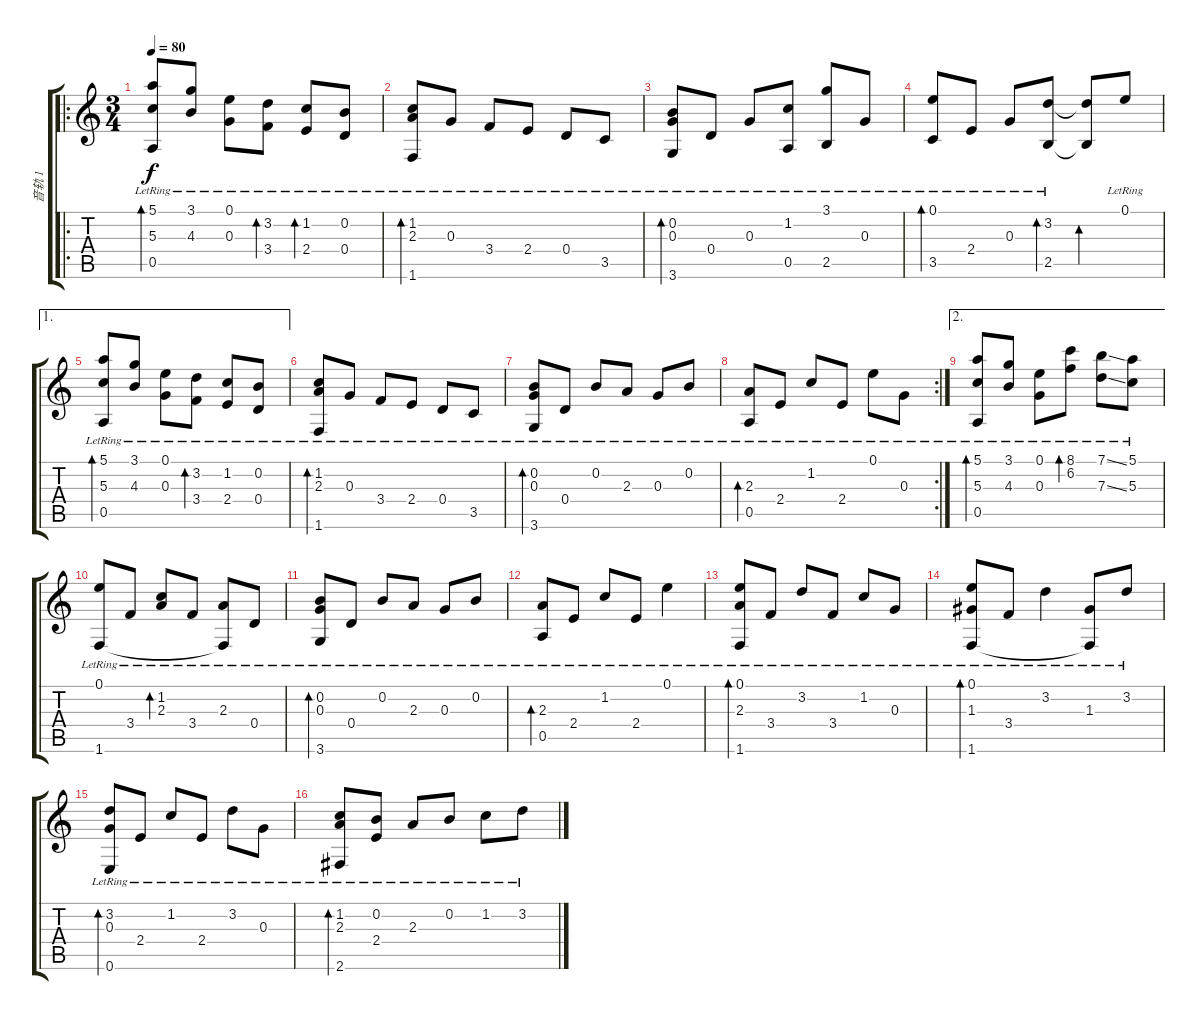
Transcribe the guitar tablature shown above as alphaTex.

\track ("音轨 1" "音轨 1") {instrument acousticguitarsteel}
\staff {score tabs}
\tuning (E4 B3 G3 D3 A2 E2) {hide}
\ro
\ts (3 4)
\tempo 80
\clef g2
\ks c
(5.1{lr} 5.3{lr} 0.5{lr}).8{bd 240 dy f} (3.1{lr} 4.3{lr}).8 (0.1{lr} 0.3{lr}).8 (3.2{lr} 3.4{lr}).8{bd 240} (1.2{lr} 2.4{lr}).8{bd 240} (0.2{lr} 0.4{lr}).8 |
(1.2{lr} 2.3{lr} 1.6{lr}).8{bd 240} 0.3{lr}.8 3.4{lr}.8 2.4{lr}.8 0.4{lr}.8 3.5{lr}.8 |
(0.2{lr} 0.3{lr} 3.6{lr}).8{bd 240} 0.4{lr}.8 0.3{lr}.8 (1.2{lr} 0.5{lr}).8 (3.1{lr} 2.5{lr}).8 0.3{lr}.8 |
(0.1{lr} 3.5{lr}).8{bd 240} 2.4{lr}.8 0.3{lr}.8 (3.2{lr} 2.5{lr}).8{bd 240} (3.2{t} 2.5{t}).8{bd 240} 0.1{lr}.8 |
\ae 1
(5.1{lr} 5.3{lr} 0.5{lr}).8{bd 240} (3.1{lr} 4.3{lr}).8 (0.1{lr} 0.3{lr}).8 (3.2{lr} 3.4{lr}).8{bd 240} (1.2{lr} 2.4{lr}).8 (0.2{lr} 0.4{lr}).8 |
(1.2{lr} 2.3{lr} 1.6{lr}).8{bd 240} 0.3{lr}.8 3.4{lr}.8 2.4{lr}.8 0.4{lr}.8 3.5{lr}.8 |
(0.2{lr} 0.3{lr} 3.6{lr}).8{bd 240} 0.4{lr}.8 0.2{lr}.8 2.3{lr}.8 0.3{lr}.8 0.2{lr}.8 |
\rc 2
(2.3{lr} 0.5{lr}).8{bd 240} 2.4{lr}.8 1.2{lr}.8 2.4{lr}.8 0.1{lr}.8 0.3{lr}.8 |
\ae 2
(5.1{lr} 5.3{lr} 0.5{lr}).8{bd 240} (3.1{lr} 4.3{lr}).8 (0.1{lr} 0.3{lr}).8 (8.1{lr} 6.2{lr}).8{bd 240} (7.1{ss lr} 7.3{ss lr}).8 (5.1{lr} 5.3{lr}).8 |
(0.1{lr} 1.6{lr}).8 3.4{lr}.8 (1.2{lr} 2.3{lr}).8{bd 240} 3.4{lr}.8 (2.3{lr} 1.6{t}).8 0.4{lr}.8 |
(0.2{lr} 0.3{lr} 3.6{lr}).8{bd 240} 0.4{lr}.8 0.2{lr}.8 2.3{lr}.8 0.3{lr}.8 0.2{lr}.8 |
(2.3{lr} 0.5{lr}).8{bd 240} 2.4{lr}.8 1.2{lr}.8 2.4{lr}.8 0.1{lr}.4 |
(0.1{lr} 2.3{lr} 1.6{lr}).8{bd 240} 3.4{lr}.8 3.2{lr}.8 3.4{lr}.8 1.2{lr}.8 0.3{lr}.8 |
(0.1{lr} 1.3{lr} 1.6{lr}).8{bd 240} 3.4{lr}.8 3.2{lr}.4 (1.3{lr} 1.6{t}).8 3.2{lr}.8 |
(3.2{lr} 0.3{lr} 0.6{lr}).8{bd 240} 2.4{lr}.8 1.2{lr}.8 2.4{lr}.8 3.2{lr}.8 0.3{lr}.8 |
(1.2{lr} 2.3{lr} 2.6{lr}).8{bd 240} (0.2{lr} 2.4{lr}).8 2.3{lr}.8 0.2{lr}.8 1.2{lr}.8 3.2{lr}.8
